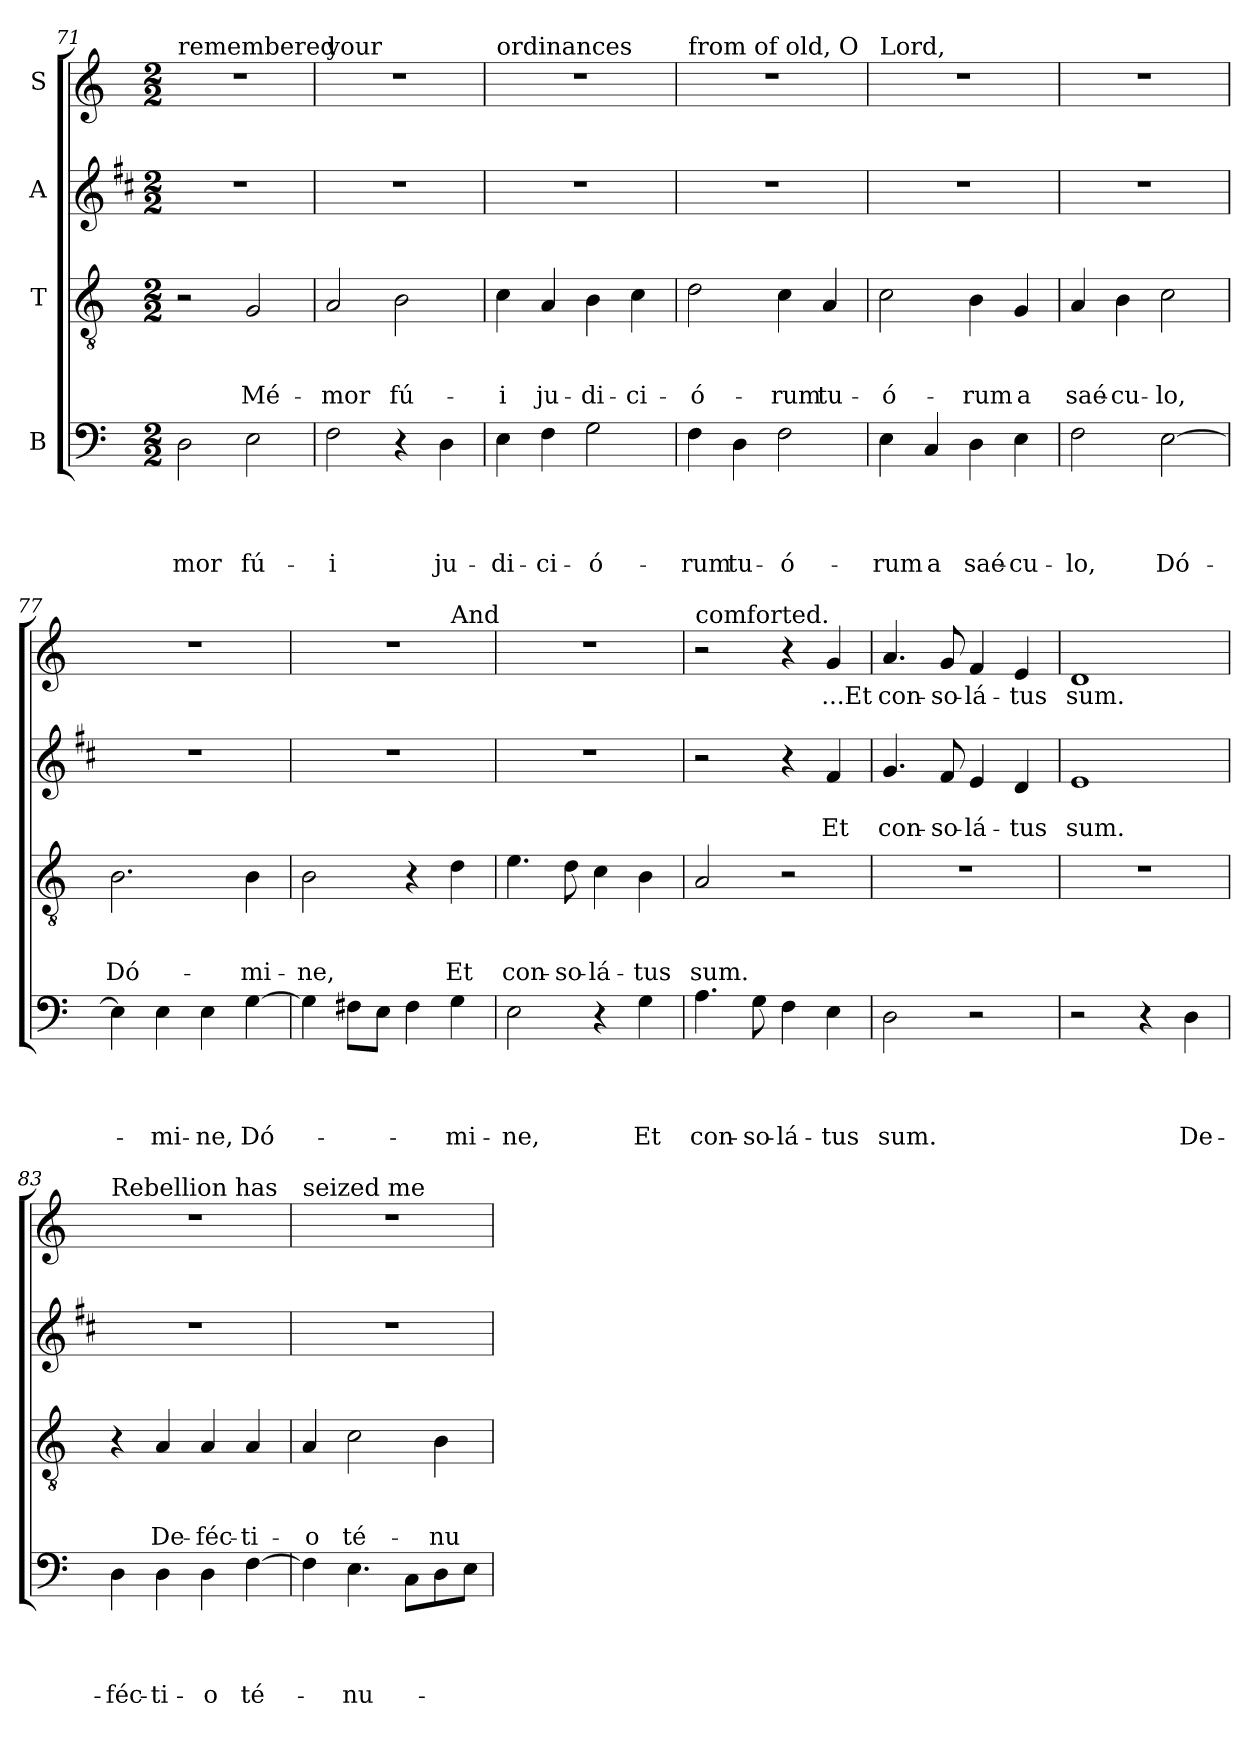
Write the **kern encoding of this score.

**kern	**text	**text	**text	**text	**kern	**text	**text	**text	**kern	**text	**text	**kern	**text
*part4	*part4	*part4	*part4	*part4	*part3	*part3	*part3	*part3	*part2	*part2	*part2	*part1	*part1
*staff4	*staff4	*staff4	*staff4	*staff4	*staff3	*staff3	*staff3	*staff3	*staff2	*staff2	*staff2	*staff1	*staff1
*I"B	*	*	*	*	*I"T	*	*	*	*I"A	*	*	*I"S	*
*clefF4	*	*	*	*	*clefGv2	*	*	*	*clefG2	*	*	*clefG2	*
*	*	*	*	*	*	*	*	*	*ITrd1c2	*	*	*	*
*k[]	*	*	*	*	*k[]	*	*	*	*k[]	*	*	*k[]	*
*C:	*	*	*	*	*C:	*	*	*	*C:	*	*	*C:	*
*M2/2	*	*	*	*	*M2/2	*	*	*	*M2/2	*	*	*M2/2	*
=71	=71	=71	=71	=71	=71	=71	=71	=71	=71	=71	=71	=71	=71
!	!	!	!	!	!	!	!	!	!	!	!	!LO:TX:a:t=remembered	!
!	!	!	!	!LO:LY:b	!	!	!	!	!	!	!	!	!
2D\	.	.	.	-mor	2r	.	.	.	1r	.	.	1r	.
!	!	!	!	!LO:LY:b	!	!	!	!LO:LY:b	!	!	!	!	!
2E\	.	.	.	fú-	2G/	.	.	Mé-	.	.	.	.	.
=72	=72	=72	=72	=72	=72	=72	=72	=72	=72	=72	=72	=72	=72
!	!	!	!	!	!	!	!	!	!	!	!	!LO:TX:a:t=your	!
!	!	!	!	!LO:LY:b	!	!	!	!LO:LY:b	!	!	!	!	!
2F\	.	.	.	-i	2A/	.	.	-mor	1r	.	.	1r	.
!	!	!	!	!	!	!	!	!LO:LY:b	!	!	!	!	!
4r	.	.	.	.	2B\	.	.	fú-	.	.	.	.	.
!	!	!	!	!LO:LY:b	!	!	!	!	!	!	!	!	!
4D\	.	.	.	ju-	.	.	.	.	.	.	.	.	.
=73	=73	=73	=73	=73	=73	=73	=73	=73	=73	=73	=73	=73	=73
!	!	!	!	!	!	!	!	!	!	!	!	!LO:TX:a:t=ordinances	!
!	!	!	!	!LO:LY:b	!	!	!	!LO:LY:b	!	!	!	!	!
4E\	.	.	.	-di-	4c\	.	.	-i	1r	.	.	1r	.
!	!	!	!	!LO:LY:b	!	!	!	!LO:LY:b	!	!	!	!	!
4F\	.	.	.	-ci-	4A/	.	.	ju-	.	.	.	.	.
!	!	!	!	!LO:LY:b	!	!	!	!LO:LY:b	!	!	!	!	!
2G\	.	.	.	-ó-	4B\	.	.	-di-	.	.	.	.	.
!	!	!	!	!	!	!	!	!LO:LY:b	!	!	!	!	!
.	.	.	.	.	4c\	.	.	-ci-	.	.	.	.	.
=74	=74	=74	=74	=74	=74	=74	=74	=74	=74	=74	=74	=74	=74
!	!	!	!	!	!	!	!	!	!	!	!	!LO:TX:a:t=from of old, O	!
!	!	!	!	!LO:LY:b	!	!	!	!LO:LY:b	!	!	!	!	!
4F\	.	.	.	-rum	2d\	.	.	-ó-	1r	.	.	1r	.
!	!	!	!	!LO:LY:b	!	!	!	!	!	!	!	!	!
4D\	.	.	.	tu-	.	.	.	.	.	.	.	.	.
!	!	!	!	!LO:LY:b	!	!	!	!LO:LY:b	!	!	!	!	!
2F\	.	.	.	-ó-	4c\	.	.	-rum	.	.	.	.	.
!	!	!	!	!	!	!	!	!LO:LY:b	!	!	!	!	!
.	.	.	.	.	4A/	.	.	tu-	.	.	.	.	.
=75	=75	=75	=75	=75	=75	=75	=75	=75	=75	=75	=75	=75	=75
!	!	!	!	!	!	!	!	!	!	!	!	!LO:TX:a:t=Lord,	!
!	!	!	!	!LO:LY:b	!	!	!	!LO:LY:b	!	!	!	!	!
4E\	.	.	.	-rum	2c\	.	.	-ó-	1r	.	.	1r	.
!	!	!	!	!LO:LY:b	!	!	!	!	!	!	!	!	!
4C/	.	.	.	a	.	.	.	.	.	.	.	.	.
!	!	!	!	!LO:LY:b	!	!	!	!LO:LY:b	!	!	!	!	!
4D\	.	.	.	saé-	4B\	.	.	-rum	.	.	.	.	.
!	!	!	!	!LO:LY:b	!	!	!	!LO:LY:b	!	!	!	!	!
4E\	.	.	.	-cu-	4G/	.	.	a	.	.	.	.	.
!!LO:PB:g=z
=76	=76	=76	=76	=76	=76	=76	=76	=76	=76	=76	=76	=76	=76
!	!	!	!	!LO:LY:b	!	!	!	!LO:LY:b	!	!	!	!	!
2F\	.	.	.	-lo,	4A/	.	.	saé-	1r	.	.	1r	.
!	!	!	!	!	!	!	!	!LO:LY:b	!	!	!	!	!
.	.	.	.	.	4B\	.	.	-cu-	.	.	.	.	.
!	!	!	!	!LO:LY:b	!	!	!	!LO:LY:b	!	!	!	!	!
[2E\	.	.	.	Dó-	2c\	.	.	-lo,	.	.	.	.	.
=77	=77	=77	=77	=77	=77	=77	=77	=77	=77	=77	=77	=77	=77
!	!	!	!	!	!	!	!	!LO:LY:b	!	!	!	!	!
4E\]	.	.	.	.	2.B\	.	.	Dó-	1r	.	.	1r	.
!	!	!	!	!LO:LY:b	!	!	!	!	!	!	!	!	!
4E\	.	.	.	-mi-	.	.	.	.	.	.	.	.	.
!	!	!	!	!LO:LY:b	!	!	!	!	!	!	!	!	!
4E\	.	.	.	-ne,	.	.	.	.	.	.	.	.	.
!	!	!	!	!LO:LY:b	!	!	!	!LO:LY:b	!	!	!	!	!
[4G\	.	.	.	Dó-	4B\	.	.	-mi-	.	.	.	.	.
=78	=78	=78	=78	=78	=78	=78	=78	=78	=78	=78	=78	=78	=78
!	!	!	!	!	!	!	!	!LO:LY:b	!	!	!	!	!
*	*	*	*	*	*	*	*	*	*	*	*	*^	*
4G\]	.	.	.	.	2B\	.	.	-ne,	1r	.	.	1r	2.ryy	.
8F#\L	.	.	.	.	.	.	.	.	.	.	.	.	.	.
8E\J	.	.	.	.	.	.	.	.	.	.	.	.	.	.
4F#\	.	.	.	.	4r	.	.	.	.	.	.	.	.	.
!	!	!	!	!	!	!	!	!	!	!	!	!	!LO:TX:a:t=And	!
!	!	!	!	!LO:LY:b	!	!	!	!LO:LY:b	!	!	!	!	!	!
4G\	.	.	.	-mi-	4d\	.	.	Et	.	.	.	.	4ryy	.
=79	=79	=79	=79	=79	=79	=79	=79	=79	=79	=79	=79	=79	=79	=79
!	!	!	!	!	!	!	!	!	!	!	!	!LO:TX:a:t=I am	!	!
!	!	!	!	!LO:LY:b	!	!	!	!LO:LY:b	!	!	!	!	!	!
*	*	*	*	*	*	*	*	*	*	*	*	*v	*v	*
2E\	.	.	.	-ne,	4.e\	.	.	con-	1r	.	.	1r	.
!	!	!	!	!	!	!	!	!LO:LY:b	!	!	!	!	!
.	.	.	.	.	8d\	.	.	-so-	.	.	.	.	.
!	!	!	!	!	!	!	!	!LO:LY:b	!	!	!	!	!
4r	.	.	.	.	4c\	.	.	-lá-	.	.	.	.	.
!	!	!	!	!LO:LY:b	!	!	!	!LO:LY:b	!	!	!	!	!
4G\	.	.	.	Et	4B\	.	.	-tus	.	.	.	.	.
=80	=80	=80	=80	=80	=80	=80	=80	=80	=80	=80	=80	=80	=80
!	!	!	!	!	!	!	!	!	!	!	!	!LO:TX:a:t=comforted.	!
!	!	!	!	!LO:LY:b	!	!	!	!LO:LY:b	!	!	!	!	!
4.A\	.	.	.	con-	2A/	.	.	sum.	2r	.	.	2r	.
!	!	!	!	!LO:LY:b	!	!	!	!	!	!	!	!	!
8G\	.	.	.	-so-	.	.	.	.	.	.	.	.	.
!	!	!	!	!LO:LY:b	!	!	!	!	!	!	!	!	!
4F\	.	.	.	-lá-	2r	.	.	.	4r	.	.	4r	.
!	!	!	!	!LO:LY:b	!	!	!	!	!	!	!LO:LY:b	!	!LO:LY:b
4E\	.	.	.	-tus	.	.	.	.	4e/	.	Et	4g/	...Et
=81	=81	=81	=81	=81	=81	=81	=81	=81	=81	=81	=81	=81	=81
!	!	!	!	!LO:LY:b	!	!	!	!	!	!	!LO:LY:b	!	!LO:LY:b
2D\	.	.	.	sum.	1r	.	.	.	4.f/	.	con-	4.a/	con-
!	!	!	!	!	!	!	!	!	!	!	!LO:LY:b	!	!LO:LY:b
.	.	.	.	.	.	.	.	.	8e/	.	-so-	8g/	-so-
!	!	!	!	!	!	!	!	!	!	!	!LO:LY:b	!	!LO:LY:b
2r	.	.	.	.	.	.	.	.	4d/	.	-lá-	4f/	-lá-
!	!	!	!	!	!	!	!	!	!	!	!LO:LY:b	!	!LO:LY:b
.	.	.	.	.	.	.	.	.	4c/	.	-tus	4e/	-tus
!!LO:LB:g=z
=82	=82	=82	=82	=82	=82	=82	=82	=82	=82	=82	=82	=82	=82
!	!	!	!	!	!	!	!	!	!	!	!LO:LY:b	!	!LO:LY:b
2r	.	.	.	.	1r	.	.	.	1d	.	sum.	1d	sum.
4r	.	.	.	.	.	.	.	.	.	.	.	.	.
!	!	!	!	!LO:LY:b	!	!	!	!	!	!	!	!	!
4D\	.	.	.	De-	.	.	.	.	.	.	.	.	.
=83	=83	=83	=83	=83	=83	=83	=83	=83	=83	=83	=83	=83	=83
!	!	!	!	!	!	!	!	!	!	!	!	!LO:TX:a:t=Rebellion has	!
!	!	!	!	!LO:LY:b	!	!	!	!	!	!	!	!	!
4D\	.	.	.	-féc-	4r	.	.	.	1r	.	.	1r	.
!	!	!	!	!LO:LY:b	!	!	!	!LO:LY:b	!	!	!	!	!
4D\	.	.	.	-ti-	4A/	.	.	De-	.	.	.	.	.
!	!	!	!	!LO:LY:b	!	!	!	!LO:LY:b	!	!	!	!	!
4D\	.	.	.	-o	4A/	.	.	-féc-	.	.	.	.	.
!	!	!	!	!LO:LY:b	!	!	!	!LO:LY:b	!	!	!	!	!
[4F\	.	.	.	té-	4A/	.	.	-ti-	.	.	.	.	.
=84	=84	=84	=84	=84	=84	=84	=84	=84	=84	=84	=84	=84	=84
!	!	!	!	!	!	!	!	!	!	!	!	!LO:TX:a:t=seized me	!
!	!	!	!	!	!	!	!	!LO:LY:b	!	!	!	!	!
4F\]	.	.	.	.	4A/	.	.	-o	1r	.	.	1r	.
!	!	!	!	!LO:LY:b	!	!	!	!LO:LY:b	!	!	!	!	!
4.E\	.	.	.	-nu-	2c\	.	.	té-	.	.	.	.	.
8C\L	.	.	.	.	.	.	.	.	.	.	.	.	.
!	!	!	!	!	!	!	!	!LO:LY:b	!	!	!	!	!
8D\	.	.	.	.	4B\	.	.	-nu-	.	.	.	.	.
8E\J	.	.	.	.	.	.	.	.	.	.	.	.	.
=	=	=	=	=	=	=	=	=	=	=	=	=	=
*-	*-	*-	*-	*-	*-	*-	*-	*-	*-	*-	*-	*-	*-
